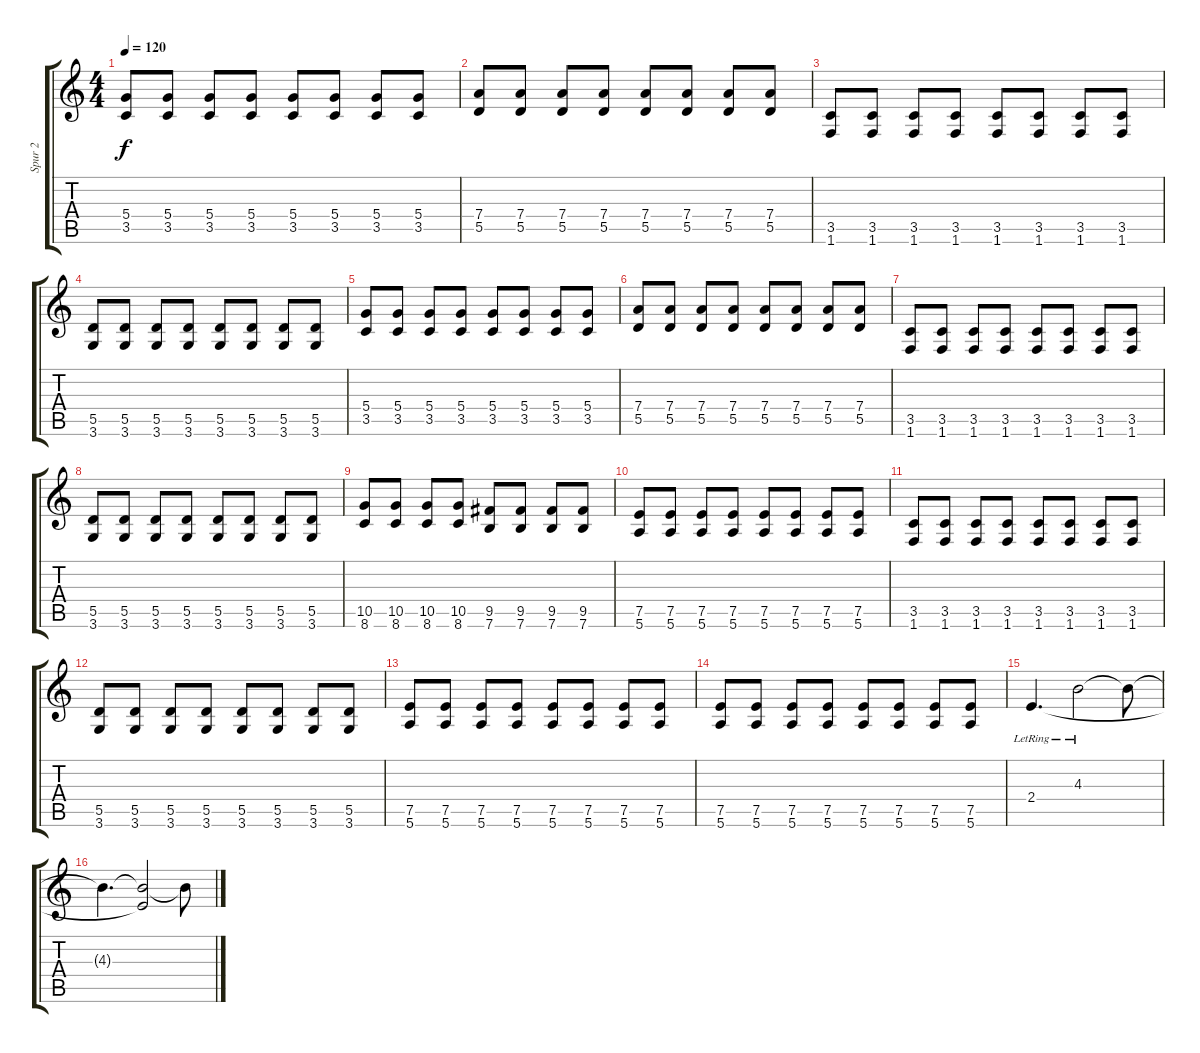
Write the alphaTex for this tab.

\track ("Spur 2" "Spur 2") {instrument distortionguitar}
\staff {score tabs}
\tuning (E4 B3 G3 D3 A2 E2) {hide}
\ts (4 4)
\tempo 120
\clef g2
\ks c
(5.4 3.5).8{dy f} (5.4 3.5).8 (5.4 3.5).8 (5.4 3.5).8 (5.4 3.5).8 (5.4 3.5).8 (5.4 3.5).8 (5.4 3.5).8 |
(7.4 5.5).8 (7.4 5.5).8 (7.4 5.5).8 (7.4 5.5).8 (7.4 5.5).8 (7.4 5.5).8 (7.4 5.5).8 (7.4 5.5).8 |
(3.5 1.6).8 (3.5 1.6).8 (3.5 1.6).8 (3.5 1.6).8 (3.5 1.6).8 (3.5 1.6).8 (3.5 1.6).8 (3.5 1.6).8 |
(5.5 3.6).8 (5.5 3.6).8 (5.5 3.6).8 (5.5 3.6).8 (5.5 3.6).8 (5.5 3.6).8 (5.5 3.6).8 (5.5 3.6).8 |
(5.4 3.5).8 (5.4 3.5).8 (5.4 3.5).8 (5.4 3.5).8 (5.4 3.5).8 (5.4 3.5).8 (5.4 3.5).8 (5.4 3.5).8 |
(7.4 5.5).8 (7.4 5.5).8 (7.4 5.5).8 (7.4 5.5).8 (7.4 5.5).8 (7.4 5.5).8 (7.4 5.5).8 (7.4 5.5).8 |
(3.5 1.6).8 (3.5 1.6).8 (3.5 1.6).8 (3.5 1.6).8 (3.5 1.6).8 (3.5 1.6).8 (3.5 1.6).8 (3.5 1.6).8 |
(5.5 3.6).8 (5.5 3.6).8 (5.5 3.6).8 (5.5 3.6).8 (5.5 3.6).8 (5.5 3.6).8 (5.5 3.6).8 (5.5 3.6).8 |
(10.5 8.6).8 (10.5 8.6).8 (10.5 8.6).8 (10.5 8.6).8 (9.5 7.6).8 (9.5 7.6).8 (9.5 7.6).8 (9.5 7.6).8 |
(7.5 5.6).8 (7.5 5.6).8 (7.5 5.6).8 (7.5 5.6).8 (7.5 5.6).8 (7.5 5.6).8 (7.5 5.6).8 (7.5 5.6).8 |
(3.5 1.6).8 (3.5 1.6).8 (3.5 1.6).8 (3.5 1.6).8 (3.5 1.6).8 (3.5 1.6).8 (3.5 1.6).8 (3.5 1.6).8 |
(5.5 3.6).8 (5.5 3.6).8 (5.5 3.6).8 (5.5 3.6).8 (5.5 3.6).8 (5.5 3.6).8 (5.5 3.6).8 (5.5 3.6).8 |
(7.5 5.6).8 (7.5 5.6).8 (7.5 5.6).8 (7.5 5.6).8 (7.5 5.6).8 (7.5 5.6).8 (7.5 5.6).8 (7.5 5.6).8 |
(7.5 5.6).8 (7.5 5.6).8 (7.5 5.6).8 (7.5 5.6).8 (7.5 5.6).8 (7.5 5.6).8 (7.5 5.6).8 (7.5 5.6).8 |
2.4{lr}.4{d} 4.3{lr}.2 4.3{t}.8 |
4.3{t}.4{d} (4.3{t} 2.4{t}).2 4.3{t}.8
